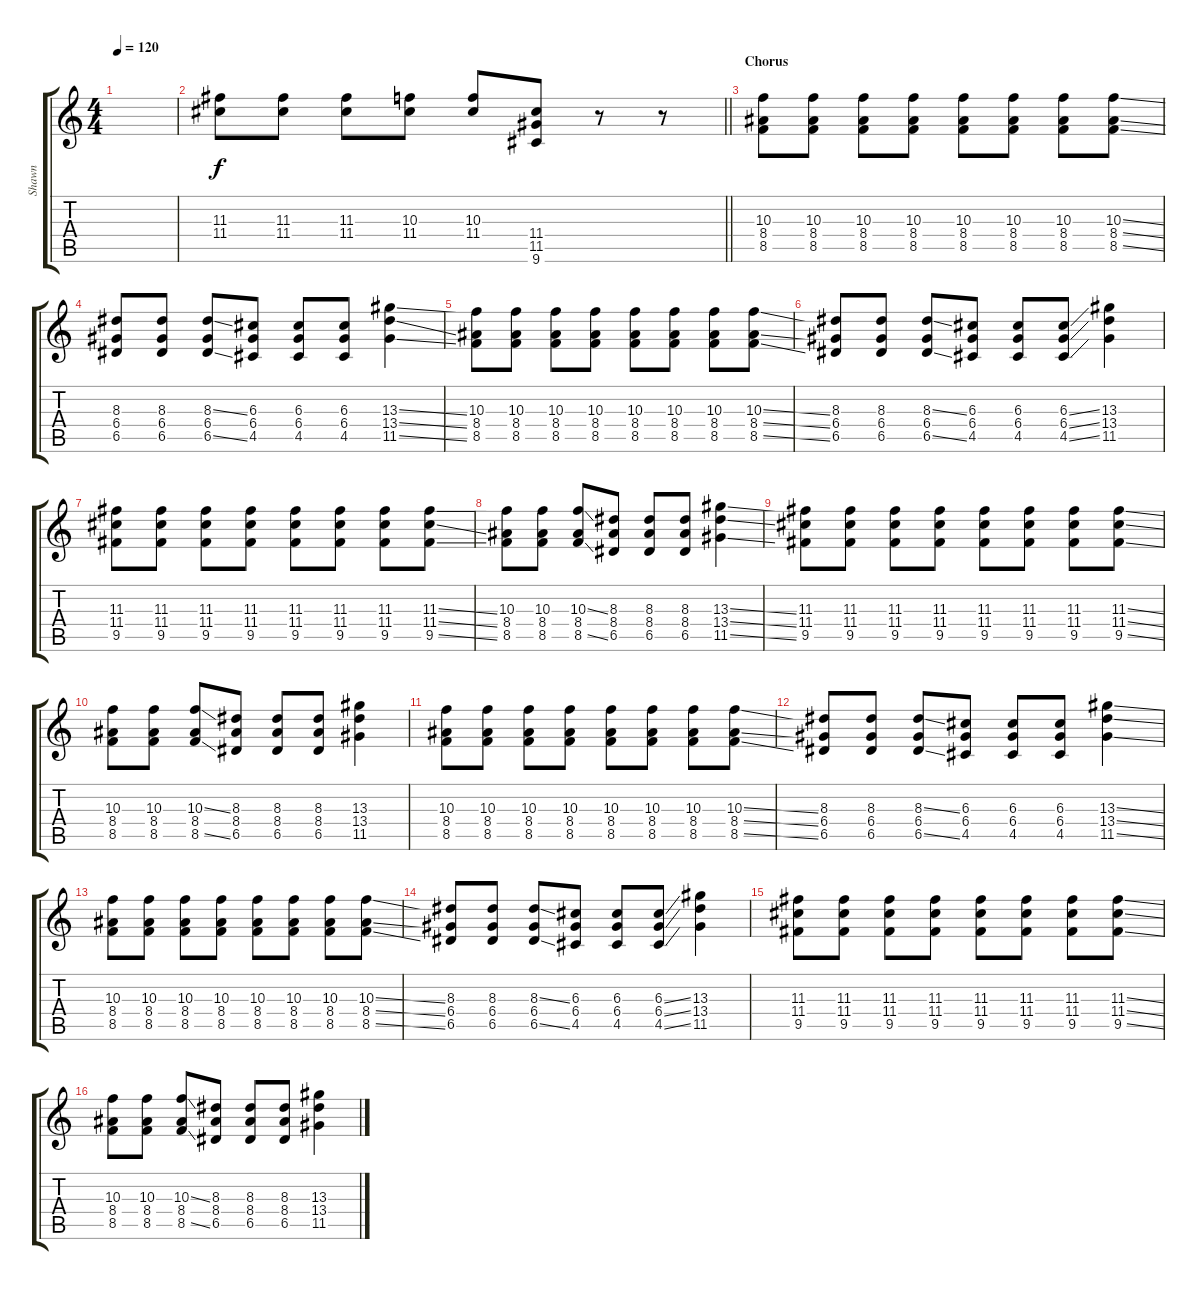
\track ("Shawn" "Shawn") {instrument overdrivenguitar}
\staff {score tabs}
\tuning (E4 B3 G3 D3 A2 E2) {hide}
\ts (4 4)
\tempo 120
\clef g2
\ks c
|
\barLineRight lightlight
(11.3 11.4).8 (11.3 11.4).8 (11.3 11.4).8 (10.3 11.4).8 (10.3 11.4).8 (11.4 11.5 9.6).8 r.8 r.8 |
\section ("" "Chorus")
(10.3 8.4 8.5).8 (10.3 8.4 8.5).8 (10.3 8.4 8.5).8 (10.3 8.4 8.5).8 (10.3 8.4 8.5).8 (10.3 8.4 8.5).8 (10.3 8.4 8.5).8 (10.3{ss} 8.4{ss} 8.5{ss}).8 |
(8.3 6.4 6.5).8 (8.3 6.4 6.5).8 (8.3{ss} 6.4 6.5{ss}).8 (6.3 6.4 4.5).8 (6.3 6.4 4.5).8 (6.3 6.4 4.5).8 (13.3{ss} 13.4{ss} 11.5{ss}).4 |
(10.3 8.4 8.5).8 (10.3 8.4 8.5).8 (10.3 8.4 8.5).8 (10.3 8.4 8.5).8 (10.3 8.4 8.5).8 (10.3 8.4 8.5).8 (10.3 8.4 8.5).8 (10.3{ss} 8.4{ss} 8.5{ss}).8 |
(8.3 6.4 6.5).8 (8.3 6.4 6.5).8 (8.3{ss} 6.4 6.5{ss}).8 (6.3 6.4 4.5).8 (6.3 6.4 4.5).8 (6.3{ss} 6.4{ss} 4.5{ss}).8 (13.3 13.4 11.5).4 |
(11.3 11.4 9.5).8 (11.3 11.4 9.5).8 (11.3 11.4 9.5).8 (11.3 11.4 9.5).8 (11.3 11.4 9.5).8 (11.3 11.4 9.5).8 (11.3 11.4 9.5).8 (11.3{ss} 11.4{ss} 9.5{ss}).8 |
(10.3 8.4 8.5).8 (10.3 8.4 8.5).8 (10.3{ss} 8.4 8.5{ss}).8 (8.3 8.4 6.5).8 (8.3 8.4 6.5).8 (8.3 8.4 6.5).8 (13.3{ss} 13.4{ss} 11.5{ss}).4 |
(11.3 11.4 9.5).8 (11.3 11.4 9.5).8 (11.3 11.4 9.5).8 (11.3 11.4 9.5).8 (11.3 11.4 9.5).8 (11.3 11.4 9.5).8 (11.3 11.4 9.5).8 (11.3{ss} 11.4{ss} 9.5{ss}).8 |
(10.3 8.4 8.5).8 (10.3 8.4 8.5).8 (10.3{ss} 8.4 8.5{ss}).8 (8.3 8.4 6.5).8 (8.3 8.4 6.5).8 (8.3 8.4 6.5).8 (13.3 13.4 11.5).4 |
(10.3 8.4 8.5).8 (10.3 8.4 8.5).8 (10.3 8.4 8.5).8 (10.3 8.4 8.5).8 (10.3 8.4 8.5).8 (10.3 8.4 8.5).8 (10.3 8.4 8.5).8 (10.3{ss} 8.4{ss} 8.5{ss}).8 |
(8.3 6.4 6.5).8 (8.3 6.4 6.5).8 (8.3{ss} 6.4 6.5{ss}).8 (6.3 6.4 4.5).8 (6.3 6.4 4.5).8 (6.3 6.4 4.5).8 (13.3{ss} 13.4{ss} 11.5{ss}).4 |
(10.3 8.4 8.5).8 (10.3 8.4 8.5).8 (10.3 8.4 8.5).8 (10.3 8.4 8.5).8 (10.3 8.4 8.5).8 (10.3 8.4 8.5).8 (10.3 8.4 8.5).8 (10.3{ss} 8.4{ss} 8.5{ss}).8 |
(8.3 6.4 6.5).8 (8.3 6.4 6.5).8 (8.3{ss} 6.4 6.5{ss}).8 (6.3 6.4 4.5).8 (6.3 6.4 4.5).8 (6.3{ss} 6.4{ss} 4.5{ss}).8 (13.3 13.4 11.5).4 |
(11.3 11.4 9.5).8 (11.3 11.4 9.5).8 (11.3 11.4 9.5).8 (11.3 11.4 9.5).8 (11.3 11.4 9.5).8 (11.3 11.4 9.5).8 (11.3 11.4 9.5).8 (11.3{ss} 11.4{ss} 9.5{ss}).8 |
(10.3 8.4 8.5).8 (10.3 8.4 8.5).8 (10.3{ss} 8.4 8.5{ss}).8 (8.3 8.4 6.5).8 (8.3 8.4 6.5).8 (8.3 8.4 6.5).8 (13.3{ss} 13.4{ss} 11.5{ss}).4
